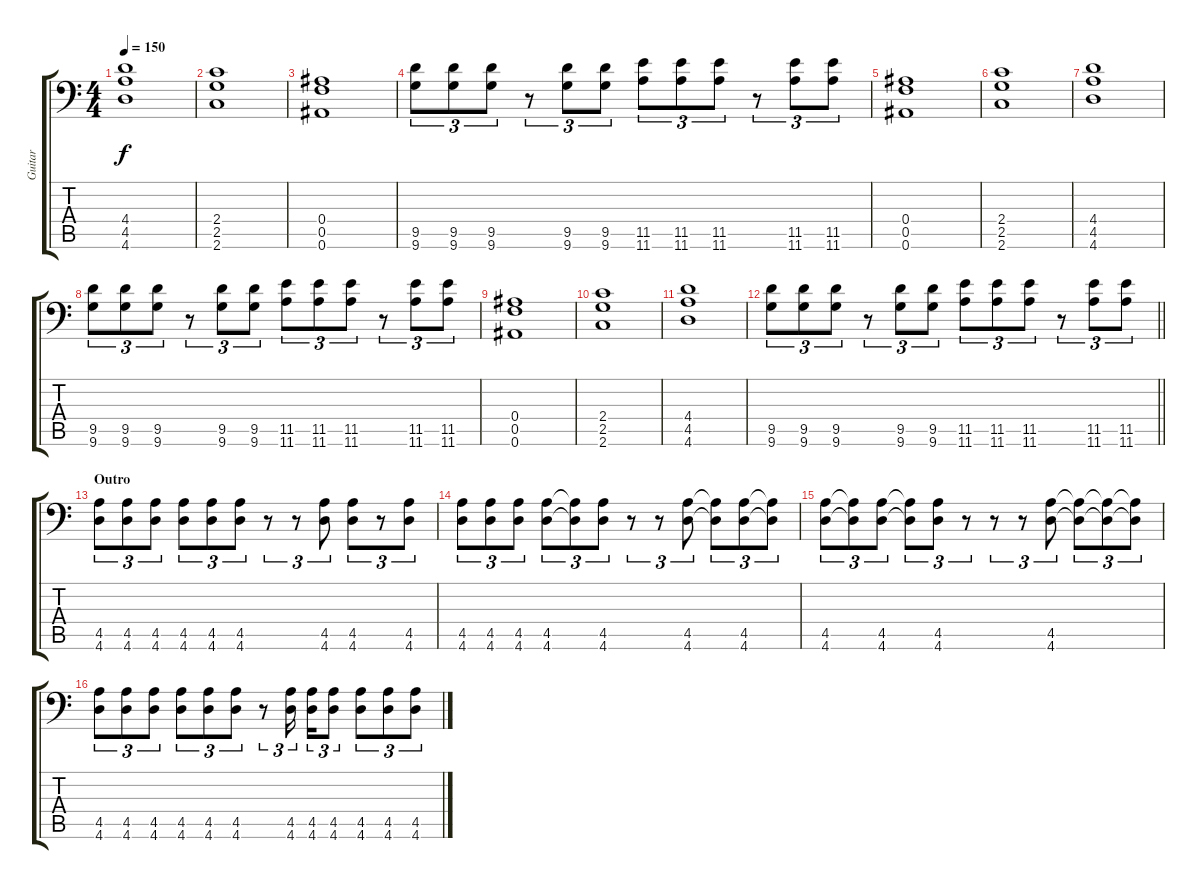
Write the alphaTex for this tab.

\track ("Guitar" "Guitar") {instrument distortionguitar}
\staff {score tabs}
\tuning (C4 G3 Eb3 Bb2 F2 Bb1) {hide}
\ts (4 4)
\tempo 150
\clef f4
\ks c
(4.4 4.5 4.6).1{dy f} |
(2.4 2.5 2.6).1 |
(0.4 0.5 0.6).1 |
(9.5 9.6).8{tu (3 2)} (9.5 9.6).8{tu (3 2)} (9.5 9.6).8{tu (3 2)} r.8{tu (3 2)} (9.5 9.6).8{tu (3 2)} (9.5 9.6).8{tu (3 2)} (11.5 11.6).8{tu (3 2)} (11.5 11.6).8{tu (3 2)} (11.5 11.6).8{tu (3 2)} r.8{tu (3 2)} (11.5 11.6).8{tu (3 2)} (11.5 11.6).8{tu (3 2)} |
(0.4 0.5 0.6).1 |
(2.4 2.5 2.6).1 |
(4.4 4.5 4.6).1 |
(9.5 9.6).8{tu (3 2)} (9.5 9.6).8{tu (3 2)} (9.5 9.6).8{tu (3 2)} r.8{tu (3 2)} (9.5 9.6).8{tu (3 2)} (9.5 9.6).8{tu (3 2)} (11.5 11.6).8{tu (3 2)} (11.5 11.6).8{tu (3 2)} (11.5 11.6).8{tu (3 2)} r.8{tu (3 2)} (11.5 11.6).8{tu (3 2)} (11.5 11.6).8{tu (3 2)} |
(0.4 0.5 0.6).1 |
(2.4 2.5 2.6).1 |
(4.4 4.5 4.6).1 |
\barLineRight lightlight
(9.5 9.6).8{tu (3 2)} (9.5 9.6).8{tu (3 2)} (9.5 9.6).8{tu (3 2)} r.8{tu (3 2)} (9.5 9.6).8{tu (3 2)} (9.5 9.6).8{tu (3 2)} (11.5 11.6).8{tu (3 2)} (11.5 11.6).8{tu (3 2)} (11.5 11.6).8{tu (3 2)} r.8{tu (3 2)} (11.5 11.6).8{tu (3 2)} (11.5 11.6).8{tu (3 2)} |
\section ("" "Outro")
(4.5 4.6).8{tu (3 2)} (4.5 4.6).8{tu (3 2)} (4.5 4.6).8{tu (3 2)} (4.5 4.6).8{tu (3 2)} (4.5 4.6).8{tu (3 2)} (4.5 4.6).8{tu (3 2)} r.8{tu (3 2)} r.8{tu (3 2)} (4.5 4.6).8{tu (3 2)} (4.5 4.6).8{tu (3 2)} r.8{tu (3 2)} (4.5 4.6).8{tu (3 2)} |
(4.5 4.6).8{tu (3 2)} (4.5 4.6).8{tu (3 2)} (4.5 4.6).8{tu (3 2)} (4.5 4.6).8{tu (3 2)} (4.5{t} 4.6{t}).8{tu (3 2)} (4.5 4.6).8{tu (3 2)} r.8{tu (3 2)} r.8{tu (3 2)} (4.5 4.6).8{tu (3 2)} (4.5{t} 4.6{t}).8{tu (3 2)} (4.5 4.6).8{tu (3 2)} (4.5{t} 4.6{t}).8{tu (3 2)} |
(4.5 4.6).8{tu (3 2)} (4.5{t} 4.6{t}).8{tu (3 2)} (4.5 4.6).8{tu (3 2)} (4.5{t} 4.6{t}).8{tu (3 2)} (4.5 4.6).8{tu (3 2)} r.8{tu (3 2)} r.8{tu (3 2)} r.8{tu (3 2)} (4.5 4.6).8{tu (3 2)} (4.5{t} 4.6{t}).8{tu (3 2)} (4.5{t} 4.6{t}).8{tu (3 2)} (4.5{t} 4.6{t}).8{tu (3 2)} |
(4.5 4.6).8{tu (3 2)} (4.5 4.6).8{tu (3 2)} (4.5 4.6).8{tu (3 2)} (4.5 4.6).8{tu (3 2)} (4.5 4.6).8{tu (3 2)} (4.5 4.6).8{tu (3 2)} r.8{tu (3 2)} (4.5 4.6).16{tu (3 2) beam splitsecondary} (4.5 4.6).16{tu (3 2)} (4.5 4.6).8{tu (3 2)} (4.5 4.6).8{tu (3 2)} (4.5 4.6).8{tu (3 2)} (4.5 4.6).8{tu (3 2)}
